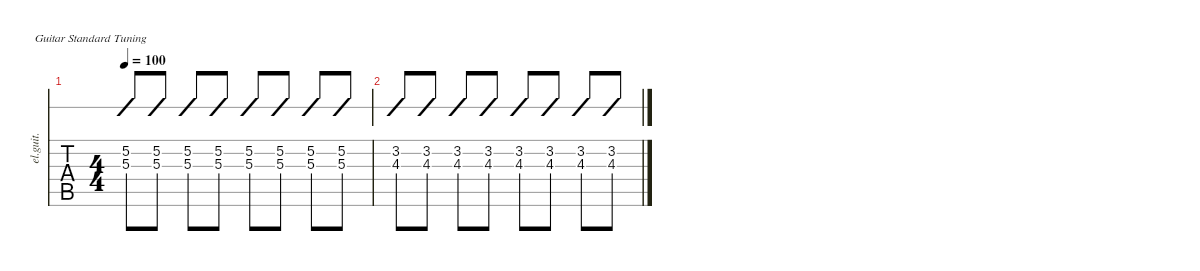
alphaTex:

\defaultSystemsLayout 4
\hideDynamics
\bracketExtendMode nobrackets
\otherSystemsTrackNameOrientation horizontal
\track ("Clean Guitar" "el.guit.") {instrument electricguitarclean}
\staff {tabs slash}
\tuning (E4 B3 G3 D3 A2 E2)
\ts (4 4)
\tempo 100
\clef g2
\ks c
(5.3{st} 5.2{st}).8{dy mf} (5.3{st} 5.2{st}).8 (5.3{st} 5.2{st}).8 (5.3{st} 5.2{st}).8 (5.3{st} 5.2{st}).8 (5.3{st} 5.2{st}).8 (5.3{st} 5.2{st}).8 (5.3{st} 5.2{st}).8 |
(4.3{st} 3.2{st}).8 (4.3{st} 3.2{st}).8 (4.3{st} 3.2{st}).8 (4.3{st} 3.2{st}).8 (4.3{st} 3.2{st}).8 (4.3{st} 3.2{st}).8 (4.3{st} 3.2{st}).8 (4.3{st} 3.2{st}).8
